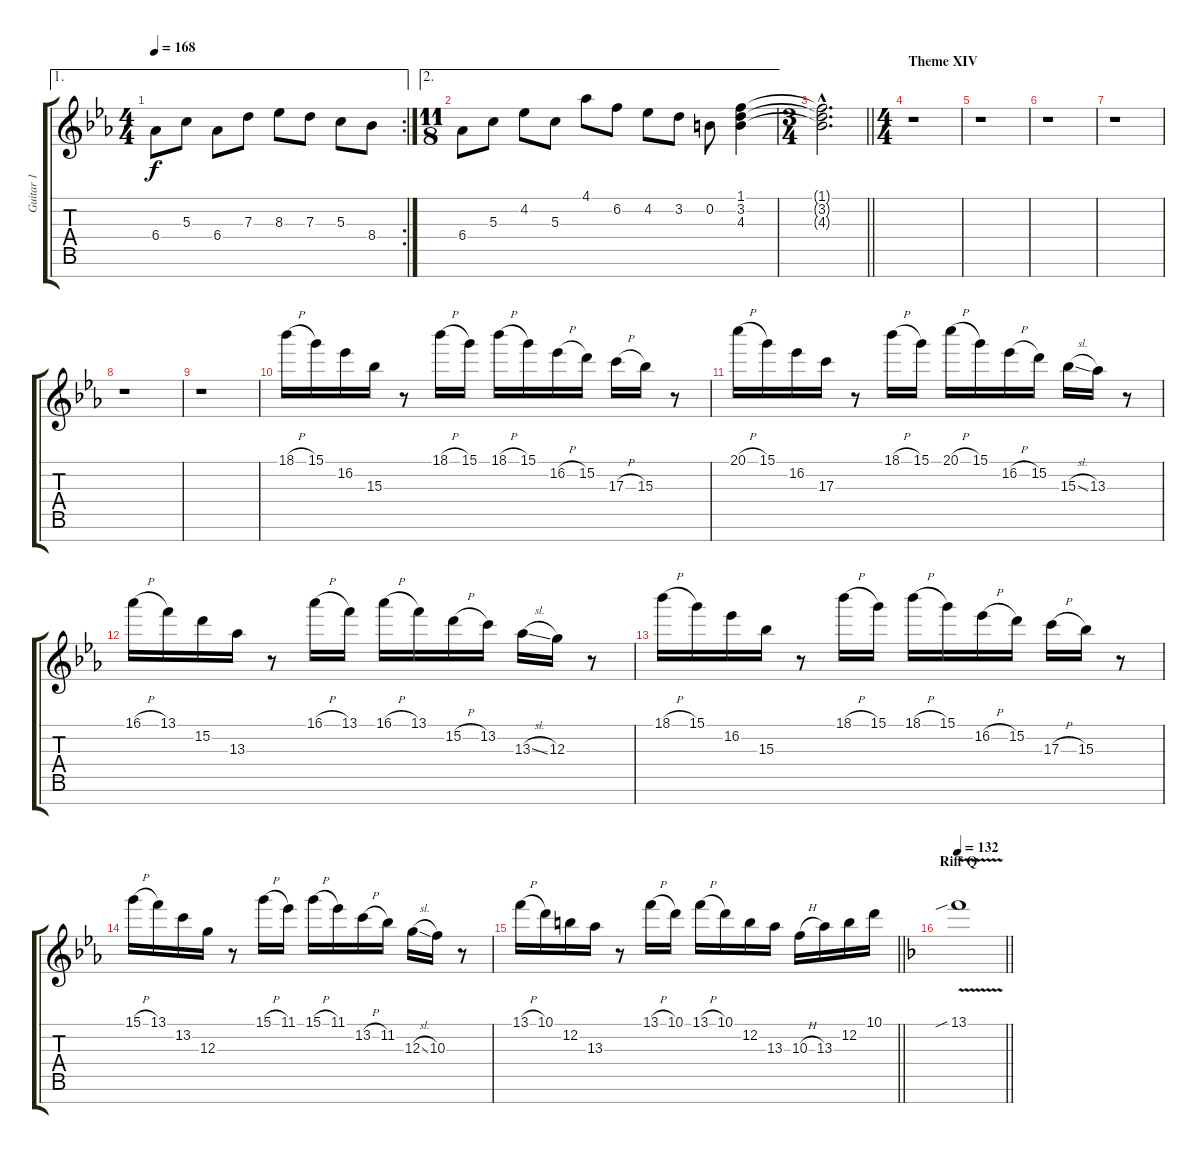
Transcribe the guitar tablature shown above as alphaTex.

\track ("Guitar 1" "Guitar 1") {instrument overdrivenguitar}
\staff {score tabs}
\tuning (E4 B3 G3 D3 A2 E2 B1) {hide}
\ae 1
\rc 2
\ts (4 4)
\tempo 168
\clef g2
\ks cminor
6.4.8{dy f} 5.3.8 6.4.8 7.3.8 8.3.8 7.3.8 5.3.8 8.4.8 |
\ae 2
\ts (11 8)
6.4.8 5.3.8 4.2.8 5.3.8 4.1.8 6.2.8 4.2.8 3.2.8 0.2.8 (1.1 3.2 4.3).4 |
\ts (3 4)
\barLineRight lightlight
(1.1{hac t} 3.2{hac t} 4.3{hac t}).2{d} |
\ts (4 4)
\section ("" "Theme XIV")
r.1 |
r.1 |
r.1 |
r.1 |
r.1 |
r.1 |
18.1{h}.16 15.1.16 16.2.16 15.3.16 r.8 18.1{h}.16 15.1.16 18.1{h}.16 15.1.16 16.2{h}.16 15.2.16 17.3{h}.16 15.3.16 r.8 |
20.1{h}.16 15.1.16 16.2.16 17.3.16 r.8 18.1{h}.16 15.1.16 20.1{h}.16 15.1.16 16.2{h}.16 15.2.16 15.3{sl}.16 13.3.16 r.8 |
16.1{h}.16 13.1.16 15.2.16 13.3.16 r.8 16.1{h}.16 13.1.16 16.1{h}.16 13.1.16 15.2{h}.16 13.2.16 13.3{sl}.16 12.3.16 r.8 |
18.1{h}.16 15.1.16 16.2.16 15.3.16 r.8 18.1{h}.16 15.1.16 18.1{h}.16 15.1.16 16.2{h}.16 15.2.16 17.3{h}.16 15.3.16 r.8 |
15.1{h}.16 13.1.16 13.2.16 12.3.16 r.8 15.1{h}.16 11.1.16 15.1{h}.16 11.1.16 13.2{h}.16 11.2.16 12.3{sl}.16 10.3.16 r.8 |
\barLineRight lightlight
13.1{h}.16 10.1.16 12.2.16 13.3.16 r.8 13.1{h}.16 10.1.16 13.1{h}.16 10.1.16 12.2.16 13.3.16 10.3{h}.16 13.3.16 12.2.16 10.1.16 |
\section ("" "Riff Q")
\tempo 132
\barLineRight lightlight
\ks dminor
13.1{v sib}.1
